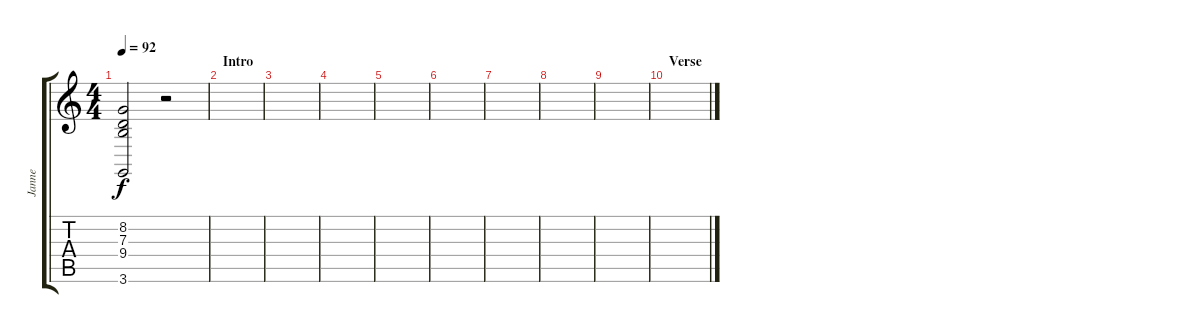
\track ("Janne" "Janne") {instrument stringensemble1}
\staff {score tabs}
\tuning (E4 B3 G3 D3 A2 E2) {hide}
\ts (4 4)
\tempo 92
\clef g2
\ks c
(8.2 7.3 9.4 3.6).2{dy f} r.2 |
\section ("" "Intro")
|
|
|
|
|
|
|
|
\section ("" "Verse")
